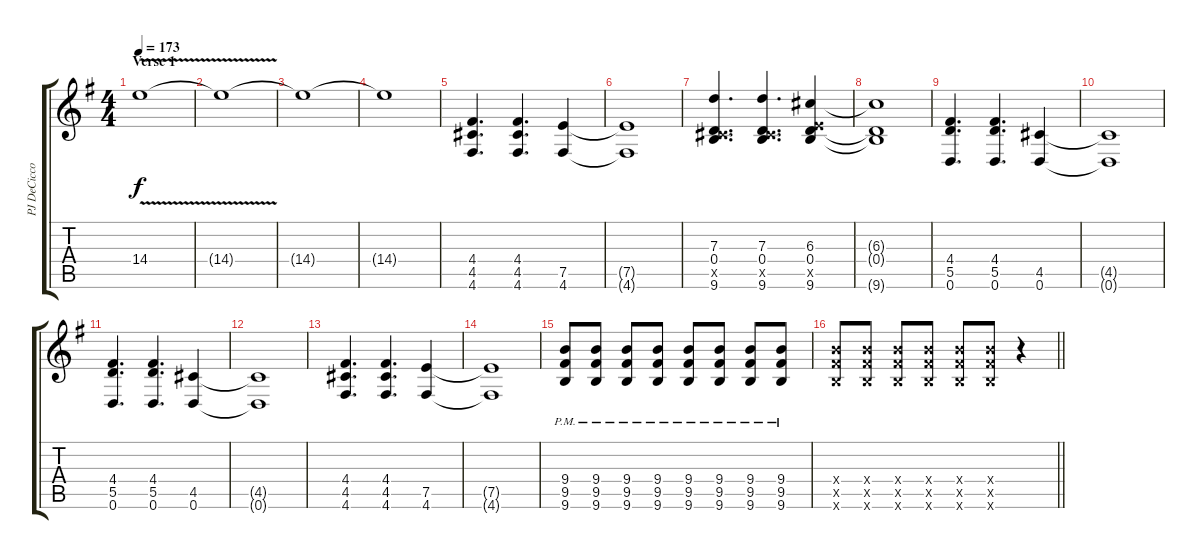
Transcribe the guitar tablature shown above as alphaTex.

\track ("PJ DeCicco" "PJ DeCicco") {instrument distortionguitar}
\staff {score tabs}
\tuning (E4 B3 G3 D3 A2 D2) {hide}
\ts (4 4)
\section ("" "Verse 1")
\tempo 173
\clef g2
\ks g
14.4{v t}.1{dy f} |
14.4{t}.1{volume 0} |
14.4{t}.1 |
14.4{t}.1 |
(4.4 4.5 4.6).4{d volume 13} (4.4 4.5 4.6).4{d} (7.5 4.6).4 |
(7.5{t} 4.6{t}).1 |
(7.3 0.4 4.5{x} 9.6).4{d} (7.3 0.4 4.5{x} 9.6).4{d} (6.3 0.4 7.5{x} 9.6).4 |
(6.3{t} 0.4{t} 9.6{t}).1 |
(4.4 5.5 0.6).4{d} (4.4 5.5 0.6).4{d} (4.5 0.6).4 |
(4.5{t} 0.6{t}).1 |
(4.4 5.5 0.6).4{d} (4.4 5.5 0.6).4{d} (4.5 0.6).4 |
(4.5{t} 0.6{t}).1 |
(4.4 4.5 4.6).4{d} (4.4 4.5 4.6).4{d} (7.5 4.6).4 |
(7.5{t} 4.6{t}).1 |
(9.4{pm} 9.5{pm} 9.6{pm}).8 (9.4{pm} 9.5{pm} 9.6{pm}).8 (9.4{pm} 9.5{pm} 9.6{pm}).8 (9.4{pm} 9.5{pm} 9.6{pm}).8 (9.4{pm} 9.5{pm} 9.6{pm}).8 (9.4{pm} 9.5{pm} 9.6{pm}).8 (9.4{pm} 9.5{pm} 9.6{pm}).8 (9.4{pm} 9.5{pm} 9.6{pm}).8 |
\barLineRight lightlight
(9.4{x} 9.5{x} 9.6{x}).8 (9.4{x} 9.5{x} 9.6{x}).8 (9.4{x} 9.5{x} 9.6{x}).8 (9.4{x} 9.5{x} 9.6{x}).8 (9.4{x} 9.5{x} 9.6{x}).8 (9.4{x} 9.5{x} 9.6{x}).8 r.4
